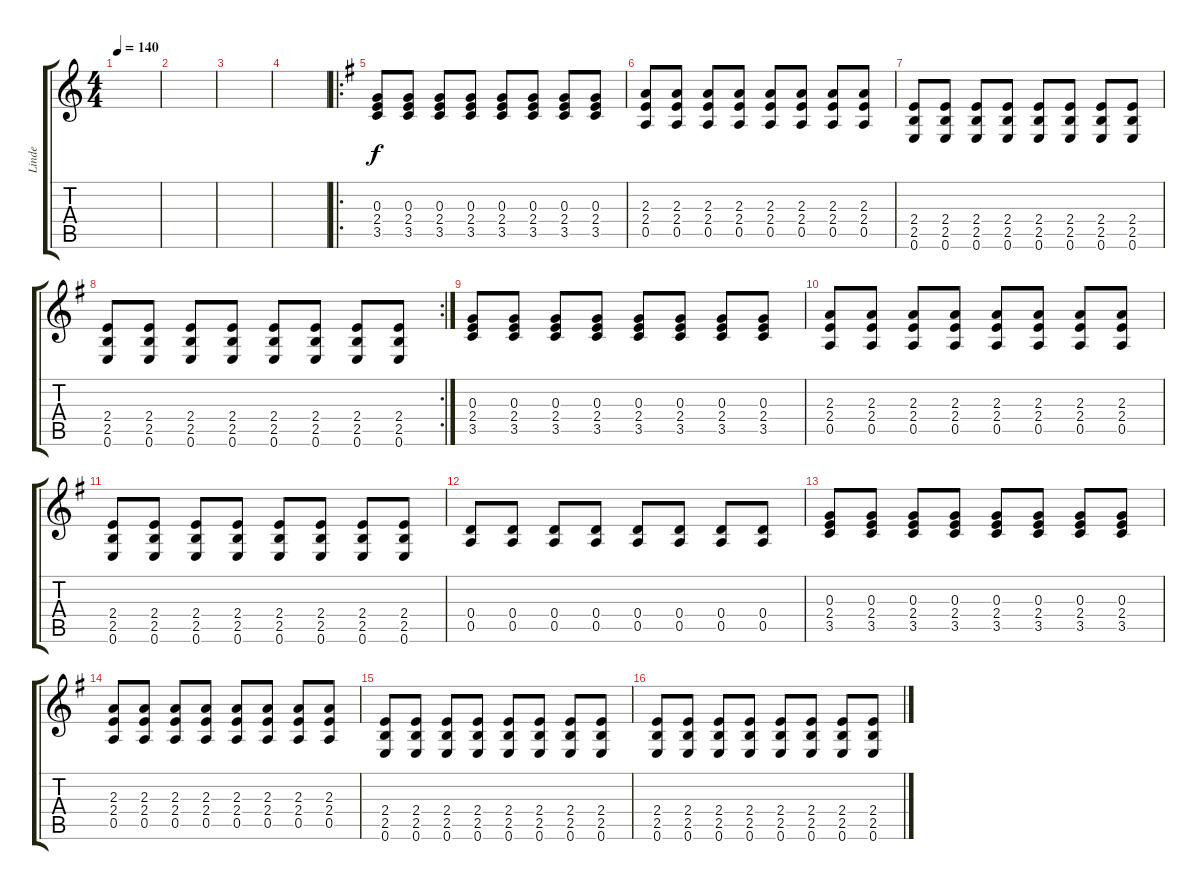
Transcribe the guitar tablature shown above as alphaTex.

\track ("Linde" "Linde") {instrument overdrivenguitar}
\staff {score tabs}
\tuning (E4 B3 G3 D3 A2 E2) {hide}
\ts (4 4)
\tempo 140
\clef g2
\ks c
|
|
|
|
\ro
\ks eminor
(0.3 2.4 3.5).8{volume 13} (0.3 2.4 3.5).8 (0.3 2.4 3.5).8 (0.3 2.4 3.5).8 (0.3 2.4 3.5).8 (0.3 2.4 3.5).8 (0.3 2.4 3.5).8 (0.3 2.4 3.5).8 |
(2.3 2.4 0.5).8 (2.3 2.4 0.5).8 (2.3 2.4 0.5).8 (2.3 2.4 0.5).8 (2.3 2.4 0.5).8 (2.3 2.4 0.5).8 (2.3 2.4 0.5).8 (2.3 2.4 0.5).8 |
(2.4 2.5 0.6).8 (2.4 2.5 0.6).8 (2.4 2.5 0.6).8 (2.4 2.5 0.6).8 (2.4 2.5 0.6).8 (2.4 2.5 0.6).8 (2.4 2.5 0.6).8 (2.4 2.5 0.6).8 |
\rc 2
(2.4 2.5 0.6).8 (2.4 2.5 0.6).8 (2.4 2.5 0.6).8 (2.4 2.5 0.6).8 (2.4 2.5 0.6).8 (2.4 2.5 0.6).8 (2.4 2.5 0.6).8 (2.4 2.5 0.6).8 |
(0.3 2.4 3.5).8 (0.3 2.4 3.5).8 (0.3 2.4 3.5).8 (0.3 2.4 3.5).8 (0.3 2.4 3.5).8 (0.3 2.4 3.5).8 (0.3 2.4 3.5).8 (0.3 2.4 3.5).8 |
(2.3 2.4 0.5).8 (2.3 2.4 0.5).8 (2.3 2.4 0.5).8 (2.3 2.4 0.5).8 (2.3 2.4 0.5).8 (2.3 2.4 0.5).8 (2.3 2.4 0.5).8 (2.3 2.4 0.5).8 |
(2.4 2.5 0.6).8 (2.4 2.5 0.6).8 (2.4 2.5 0.6).8 (2.4 2.5 0.6).8 (2.4 2.5 0.6).8 (2.4 2.5 0.6).8 (2.4 2.5 0.6).8 (2.4 2.5 0.6).8 |
(0.4 0.5).8 (0.4 0.5).8 (0.4 0.5).8 (0.4 0.5).8 (0.4 0.5).8 (0.4 0.5).8 (0.4 0.5).8 (0.4 0.5).8 |
(0.3 2.4 3.5).8 (0.3 2.4 3.5).8 (0.3 2.4 3.5).8 (0.3 2.4 3.5).8 (0.3 2.4 3.5).8 (0.3 2.4 3.5).8 (0.3 2.4 3.5).8 (0.3 2.4 3.5).8 |
(2.3 2.4 0.5).8 (2.3 2.4 0.5).8 (2.3 2.4 0.5).8 (2.3 2.4 0.5).8 (2.3 2.4 0.5).8 (2.3 2.4 0.5).8 (2.3 2.4 0.5).8 (2.3 2.4 0.5).8 |
(2.4 2.5 0.6).8 (2.4 2.5 0.6).8 (2.4 2.5 0.6).8 (2.4 2.5 0.6).8 (2.4 2.5 0.6).8 (2.4 2.5 0.6).8 (2.4 2.5 0.6).8 (2.4 2.5 0.6).8 |
(2.4 2.5 0.6).8 (2.4 2.5 0.6).8 (2.4 2.5 0.6).8 (2.4 2.5 0.6).8 (2.4 2.5 0.6).8 (2.4 2.5 0.6).8 (2.4 2.5 0.6).8 (2.4 2.5 0.6).8
